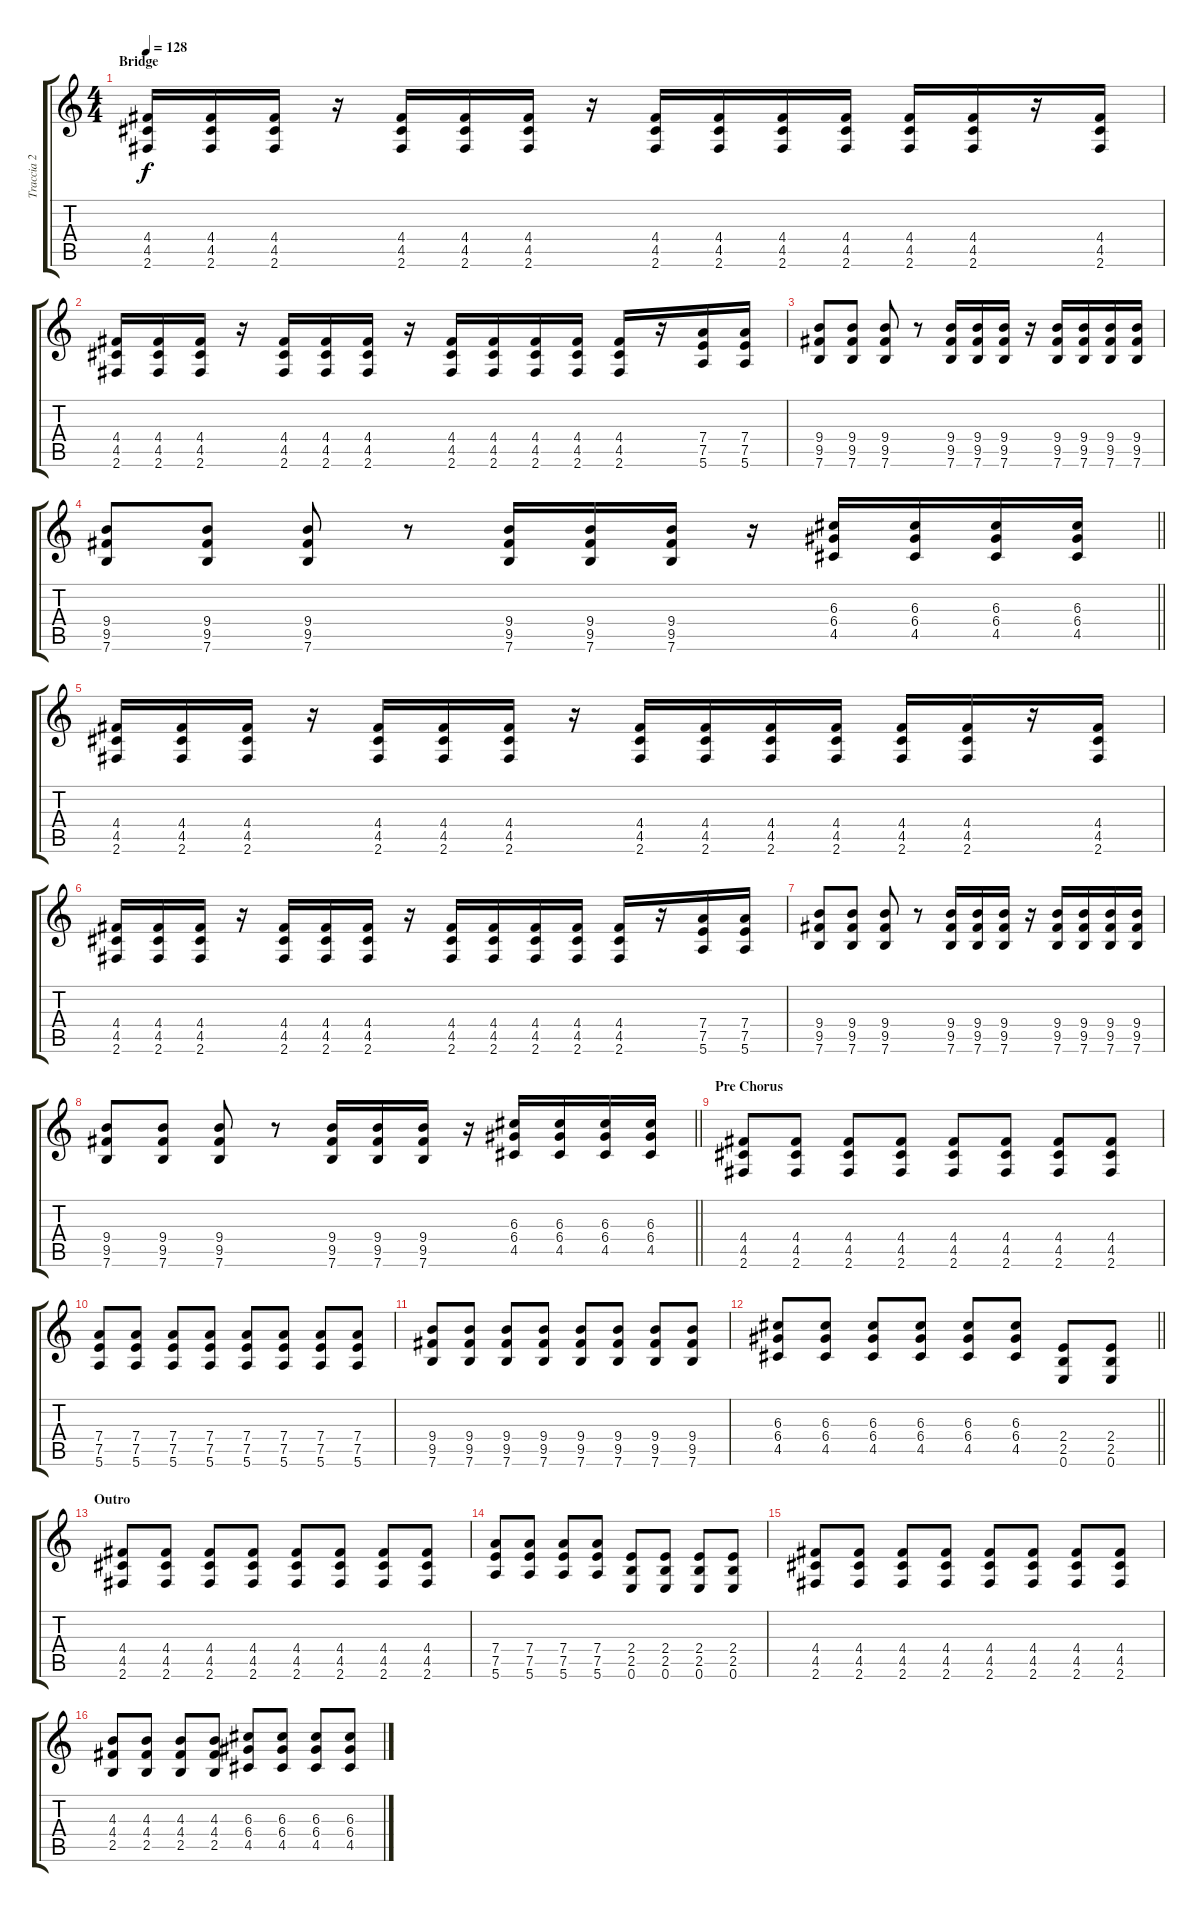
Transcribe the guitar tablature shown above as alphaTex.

\track ("Traccia 2" "Traccia 2") {instrument overdrivenguitar}
\staff {score tabs}
\tuning (E4 B3 G3 D3 A2 E2) {hide}
\ts (4 4)
\section ("" "Bridge")
\tempo 128
\clef g2
\ks c
(4.4 4.5 2.6).16{dy f} (4.4 4.5 2.6).16 (4.4 4.5 2.6).16 r.16 (4.4 4.5 2.6).16 (4.4 4.5 2.6).16 (4.4 4.5 2.6).16 r.16 (4.4 4.5 2.6).16 (4.4 4.5 2.6).16 (4.4 4.5 2.6).16 (4.4 4.5 2.6).16 (4.4 4.5 2.6).16 (4.4 4.5 2.6).16 r.16 (4.4 4.5 2.6).16 |
(4.4 4.5 2.6).16 (4.4 4.5 2.6).16 (4.4 4.5 2.6).16 r.16 (4.4 4.5 2.6).16 (4.4 4.5 2.6).16 (4.4 4.5 2.6).16 r.16 (4.4 4.5 2.6).16 (4.4 4.5 2.6).16 (4.4 4.5 2.6).16 (4.4 4.5 2.6).16 (4.4 4.5 2.6).16 r.16 (7.4 7.5 5.6).16 (7.4 7.5 5.6).16 |
(9.4 9.5 7.6).8 (9.4 9.5 7.6).8 (9.4 9.5 7.6).8 r.8 (9.4 9.5 7.6).16 (9.4 9.5 7.6).16 (9.4 9.5 7.6).16 r.16 (9.4 9.5 7.6).16 (9.4 9.5 7.6).16 (9.4 9.5 7.6).16 (9.4 9.5 7.6).16 |
\barLineRight lightlight
(9.4 9.5 7.6).8 (9.4 9.5 7.6).8 (9.4 9.5 7.6).8 r.8 (9.4 9.5 7.6).16 (9.4 9.5 7.6).16 (9.4 9.5 7.6).16 r.16 (6.3 6.4 4.5).16 (6.3 6.4 4.5).16 (6.3 6.4 4.5).16 (6.3 6.4 4.5).16 |
\section ("" "")
(4.4 4.5 2.6).16 (4.4 4.5 2.6).16 (4.4 4.5 2.6).16 r.16 (4.4 4.5 2.6).16 (4.4 4.5 2.6).16 (4.4 4.5 2.6).16 r.16 (4.4 4.5 2.6).16 (4.4 4.5 2.6).16 (4.4 4.5 2.6).16 (4.4 4.5 2.6).16 (4.4 4.5 2.6).16 (4.4 4.5 2.6).16 r.16 (4.4 4.5 2.6).16 |
(4.4 4.5 2.6).16 (4.4 4.5 2.6).16 (4.4 4.5 2.6).16 r.16 (4.4 4.5 2.6).16 (4.4 4.5 2.6).16 (4.4 4.5 2.6).16 r.16 (4.4 4.5 2.6).16 (4.4 4.5 2.6).16 (4.4 4.5 2.6).16 (4.4 4.5 2.6).16 (4.4 4.5 2.6).16 r.16 (7.4 7.5 5.6).16 (7.4 7.5 5.6).16 |
(9.4 9.5 7.6).8 (9.4 9.5 7.6).8 (9.4 9.5 7.6).8 r.8 (9.4 9.5 7.6).16 (9.4 9.5 7.6).16 (9.4 9.5 7.6).16 r.16 (9.4 9.5 7.6).16 (9.4 9.5 7.6).16 (9.4 9.5 7.6).16 (9.4 9.5 7.6).16 |
\barLineRight lightlight
(9.4 9.5 7.6).8 (9.4 9.5 7.6).8 (9.4 9.5 7.6).8 r.8 (9.4 9.5 7.6).16 (9.4 9.5 7.6).16 (9.4 9.5 7.6).16 r.16 (6.3 6.4 4.5).16 (6.3 6.4 4.5).16 (6.3 6.4 4.5).16 (6.3 6.4 4.5).16 |
\section ("" "Pre Chorus")
(4.4 4.5 2.6).8 (4.4 4.5 2.6).8 (4.4 4.5 2.6).8 (4.4 4.5 2.6).8 (4.4 4.5 2.6).8 (4.4 4.5 2.6).8 (4.4 4.5 2.6).8 (4.4 4.5 2.6).8 |
(7.4 7.5 5.6).8 (7.4 7.5 5.6).8 (7.4 7.5 5.6).8 (7.4 7.5 5.6).8 (7.4 7.5 5.6).8 (7.4 7.5 5.6).8 (7.4 7.5 5.6).8 (7.4 7.5 5.6).8 |
(9.4 9.5 7.6).8 (9.4 9.5 7.6).8 (9.4 9.5 7.6).8 (9.4 9.5 7.6).8 (9.4 9.5 7.6).8 (9.4 9.5 7.6).8 (9.4 9.5 7.6).8 (9.4 9.5 7.6).8 |
\barLineRight lightlight
(6.3 6.4 4.5).8 (6.3 6.4 4.5).8 (6.3 6.4 4.5).8 (6.3 6.4 4.5).8 (6.3 6.4 4.5).8 (6.3 6.4 4.5).8 (2.4 2.5 0.6).8 (2.4 2.5 0.6).8 |
\section ("" "Outro")
(4.4 4.5 2.6).8 (4.4 4.5 2.6).8 (4.4 4.5 2.6).8 (4.4 4.5 2.6).8 (4.4 4.5 2.6).8 (4.4 4.5 2.6).8 (4.4 4.5 2.6).8 (4.4 4.5 2.6).8 |
(7.4 7.5 5.6).8 (7.4 7.5 5.6).8 (7.4 7.5 5.6).8 (7.4 7.5 5.6).8 (2.4 2.5 0.6).8 (2.4 2.5 0.6).8 (2.4 2.5 0.6).8 (2.4 2.5 0.6).8 |
(4.4 4.5 2.6).8 (4.4 4.5 2.6).8 (4.4 4.5 2.6).8 (4.4 4.5 2.6).8 (4.4 4.5 2.6).8 (4.4 4.5 2.6).8 (4.4 4.5 2.6).8 (4.4 4.5 2.6).8 |
(4.3 4.4 2.5).8 (4.3 4.4 2.5).8 (4.3 4.4 2.5).8 (4.3 4.4 2.5).8 (6.3 6.4 4.5).8 (6.3 6.4 4.5).8 (6.3 6.4 4.5).8 (6.3 6.4 4.5).8
